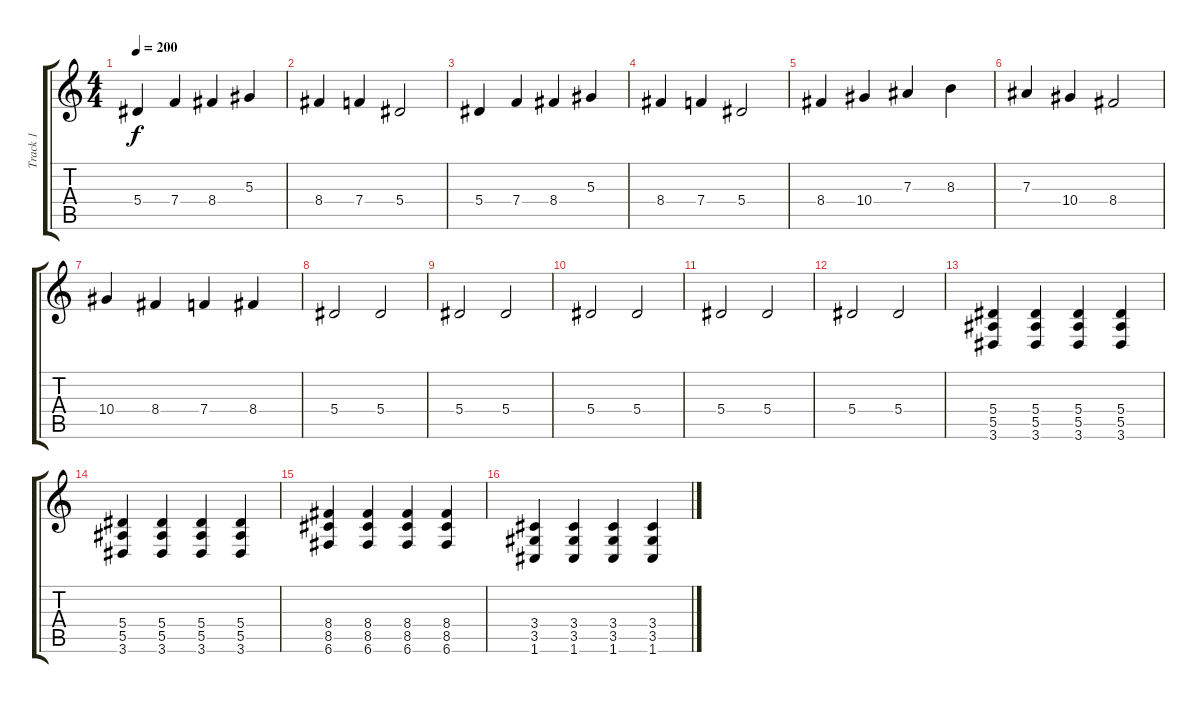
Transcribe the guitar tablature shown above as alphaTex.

\track ("Track 1" "Track 1") {instrument distortionguitar}
\staff {score tabs}
\tuning (C4 G3 Eb3 Bb2 F2 C2) {hide}
\ts (4 4)
\tempo 200
\clef g2
\ks c
5.4.4{dy f volume 16 instrument overdrivenguitar} 7.4.4 8.4.4 5.3.4 |
8.4.4 7.4.4 5.4.2 |
5.4.4{instrument overdrivenguitar} 7.4.4 8.4.4 5.3.4 |
8.4.4 7.4.4 5.4.2 |
8.4.4 10.4.4 7.3.4 8.3.4 |
7.3.4 10.4.4 8.4.2 |
10.4.4 8.4.4 7.4.4 8.4.4 |
5.4.2 5.4.2 |
5.4.2 5.4.2 |
5.4.2 5.4.2 |
5.4.2 5.4.2 |
5.4.2 5.4.2 |
(5.4 5.5 3.6).4{instrument distortionguitar} (5.4 5.5 3.6).4 (5.4 5.5 3.6).4 (5.4 5.5 3.6).4 |
(5.4 5.5 3.6).4 (5.4 5.5 3.6).4 (5.4 5.5 3.6).4 (5.4 5.5 3.6).4 |
(8.4 8.5 6.6).4 (8.4 8.5 6.6).4 (8.4 8.5 6.6).4 (8.4 8.5 6.6).4 |
(3.4 3.5 1.6).4 (3.4 3.5 1.6).4 (3.4 3.5 1.6).4 (3.4 3.5 1.6).4
